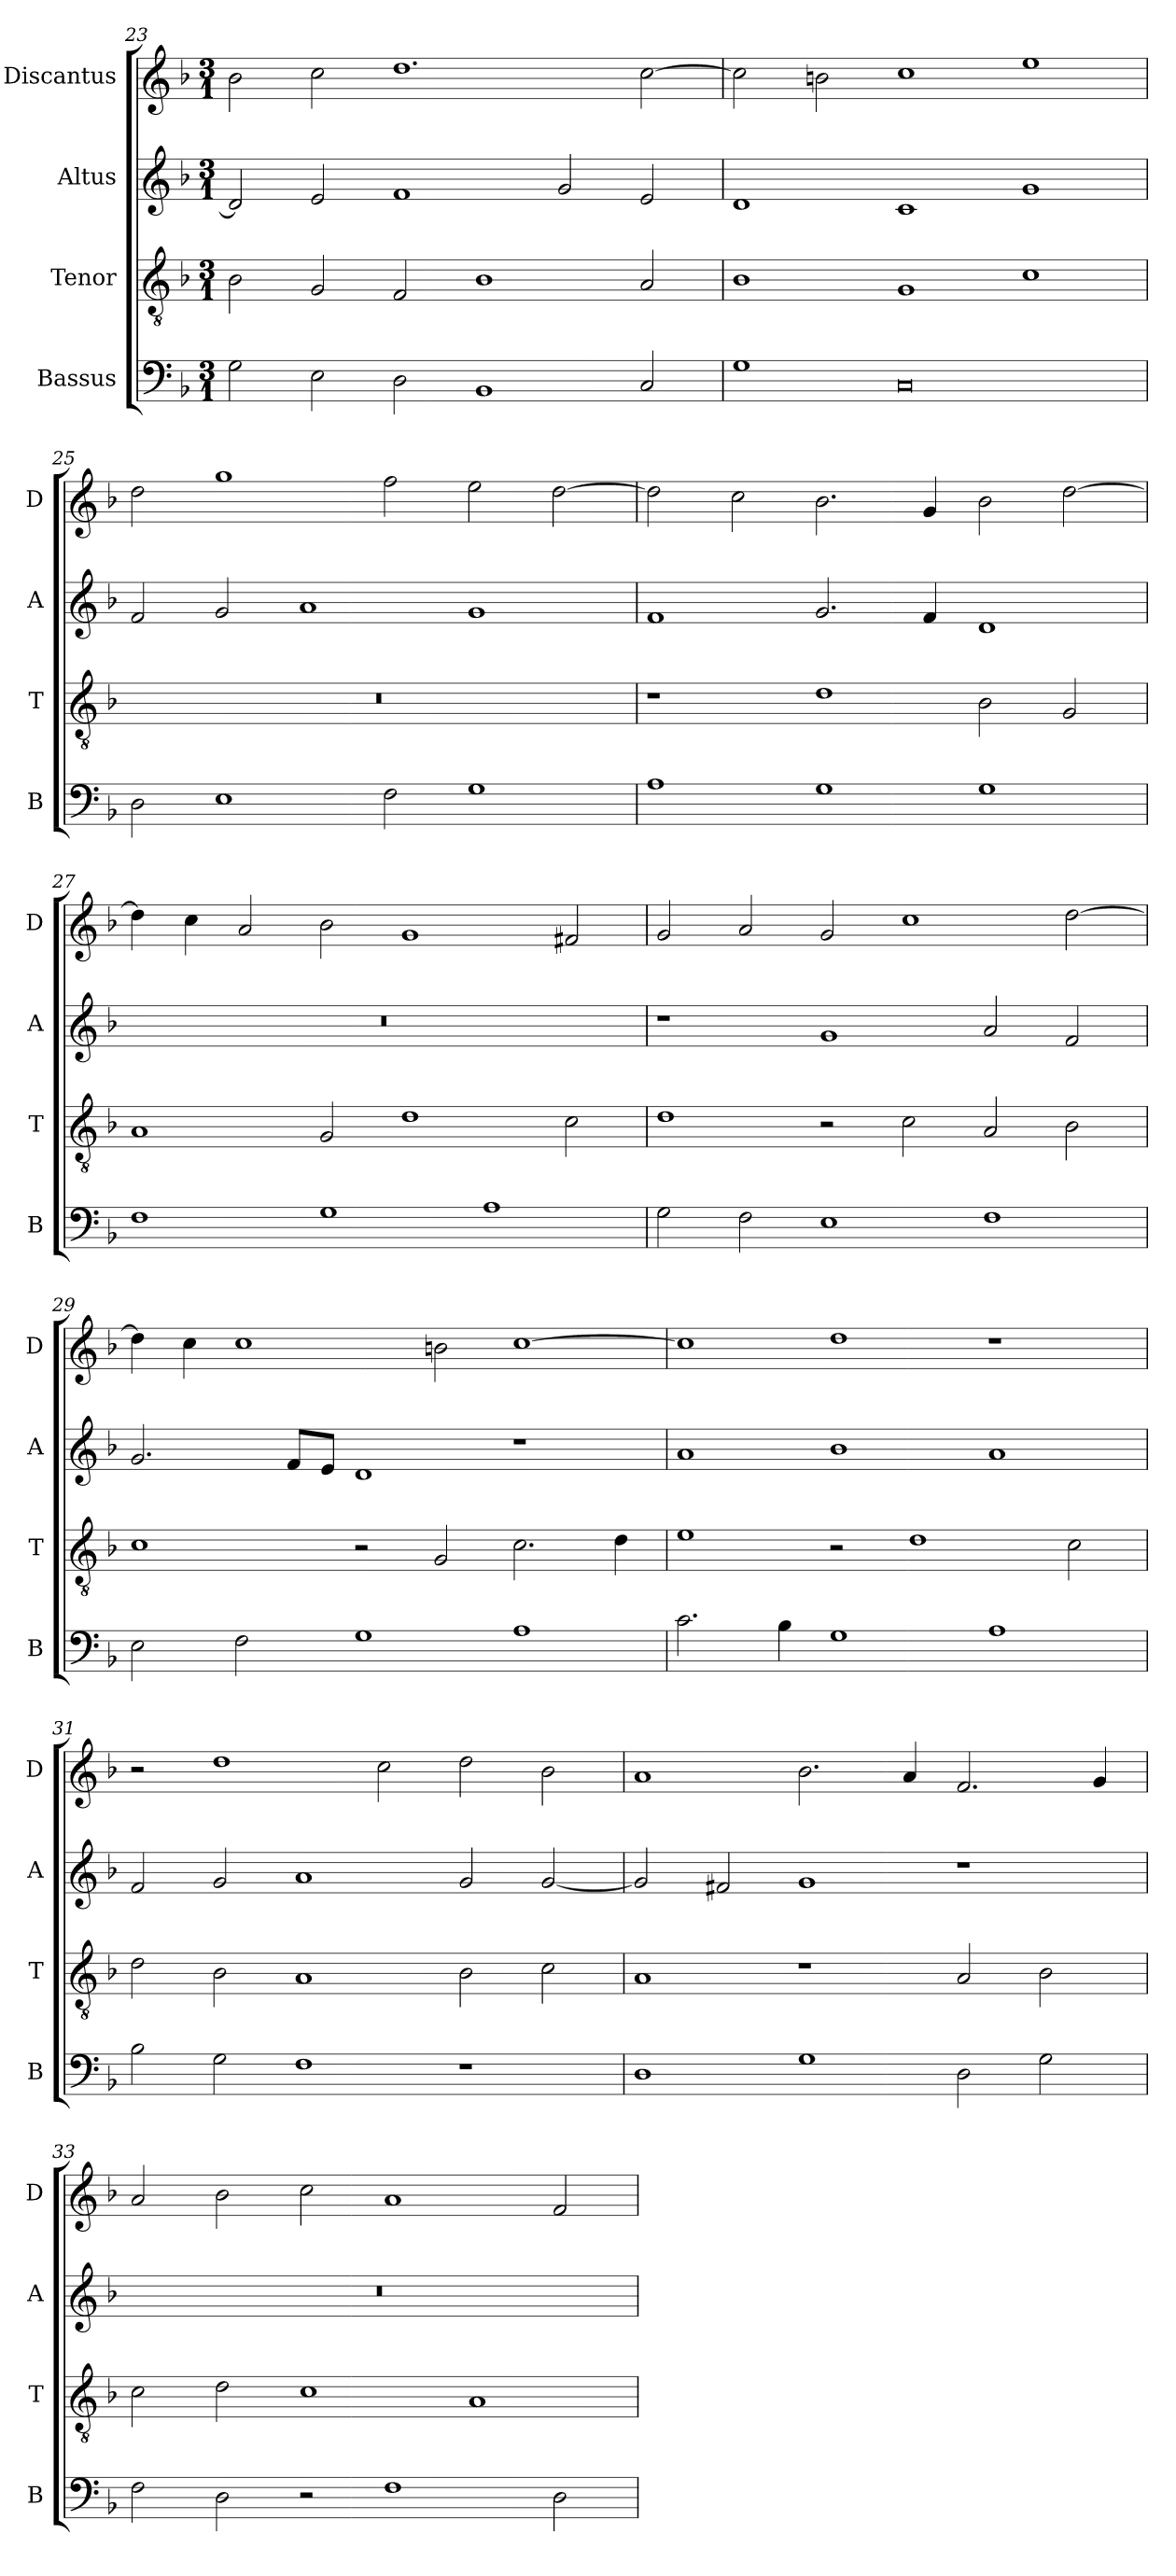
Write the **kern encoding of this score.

**kern	**kern	**kern	**kern
*part4	*part3	*part2	*part1
*staff4	*staff3	*staff2	*staff1
*I"Bassus	*I"Tenor	*I"Altus	*I"Discantus
*I'B	*I'T	*I'A	*I'D
*clefF4	*clefGv2	*clefG2	*clefG2
*k[b-]	*k[b-]	*k[b-]	*k[b-]
*M3/1	*M3/1	*M3/1	*M3/1
=23	=23	=23	=23
2G\	2B-\	2d/]	2b-\
2E\	2G/	2e/	2cc\
2D\	2F/	1f	1.dd
1BB-	1B-	.	.
.	.	2g/	.
2C/	2A/	2e/	[2cc\
=24	=24	=24	=24
1G	1B-	1d	2cc\]
.	.	.	2bn\
0C	1G	1c	1cc
.	1c	1g	1ee
=25	=25	=25	=25
2D\	0.r	2f/	2dd\
1E	.	2g/	1gg
.	.	1a	.
2F\	.	.	2ff\
1G	.	1g	2ee\
.	.	.	[2dd\
=26	=26	=26	=26
1A	1r	1f	2dd\]
.	.	.	2cc\
1G	1d	2.g/	2.b-\
.	.	4f/	4g/
1G	2B-\	1d	2b-\
.	2G/	.	[2dd\
=27	=27	=27	=27
1F	1A	0.r	4dd\]
.	.	.	4cc\
.	.	.	2a/
1G	2G/	.	2b-\
.	1d	.	1g
1A	.	.	.
.	2c\	.	2f#X/
=28	=28	=28	=28
2G\	1d	1r	2g/
2F\	.	.	2a/
1E	2r	1g	2g/
.	2c\	.	1cc
1F	2A/	2a/	.
.	2B-\	2f/	[2dd\
=29	=29	=29	=29
2E\	1c	2.g/	4dd\]
.	.	.	4cc\
2F\	.	.	1cc
.	.	8f/L	.
.	.	8e/J	.
1G	2r	1d	.
.	2G/	.	2bn\
1A	2.c\	1r	[1cc
.	4d\	.	.
=30	=30	=30	=30
2.c\	1e	1a	1cc]
4B-\	.	.	.
1G	2r	1b-	1dd
.	1d	.	.
1A	.	1a	1r
.	2c\	.	.
=31	=31	=31	=31
2B-\	2d\	2f/	2r
2G\	2B-\	2g/	1dd
1F	1A	1a	.
.	.	.	2cc\
1r	2B-\	2g/	2dd\
.	2c\	[2g/	2b-\
=32	=32	=32	=32
1D	1A	2g/]	1a
.	.	2f#X/	.
1G	1r	1g	2.b-\
.	.	.	4a/
2D\	2A/	1r	2.f/
2G\	2B-\	.	.
.	.	.	4g/
=33	=33	=33	=33
2F\	2c\	0.r	2a/
2D\	2d\	.	2b-\
2r	1c	.	2cc\
1F	.	.	1a
.	1A	.	.
2D\	.	.	2f/
=	=	=	=
*-	*-	*-	*-
